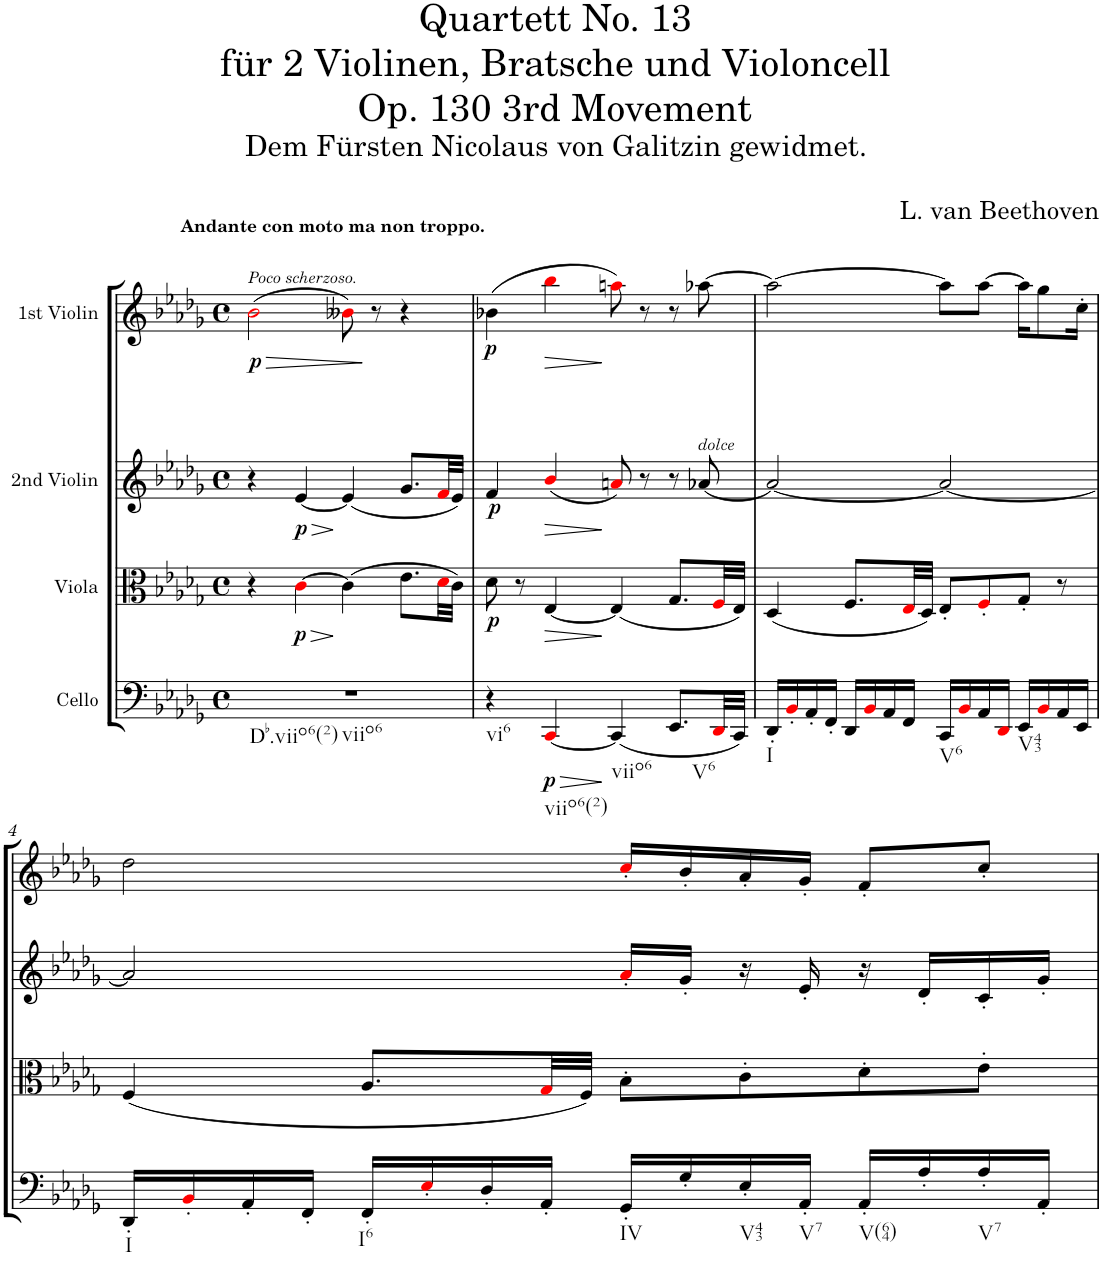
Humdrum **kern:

**kern	**dynam	**kern	**dynam	**kern	**dynam	**kern	**dynam
*part4	*part4	*part3	*part3	*part2	*part2	*part1	*part1
*staff4	*staff4	*staff3	*staff3	*staff2	*staff2	*staff1	*staff1
*I"Cello	*	*I"Viola	*	*I"2nd Violin	*	*I"1st Violin	*
*	*	*I'Vla	*	*I'Vln	*	*I'Vln	*
*clefF4	*	*clefC3	*	*clefG2	*	*clefG2	*
*k[b-e-a-d-g-]	*	*k[b-e-a-d-g-]	*	*k[b-e-a-d-g-]	*	*k[b-e-a-d-g-]	*
*D-:	*	*D-:	*	*D-:	*	*D-:	*
*M4/4	*	*M4/4	*	*M4/4	*	*M4/4	*
*met(c)	*	*met(c)	*	*met(c)	*	*met(c)	*
=1	=1	=1	=1	=1	=1	=1	=1
!	!	!	!	!	!	!LO:TX:a:B:t=Andante con moto ma non troppo.	!
!	!	!	!	!	!	!LO:TX:a:i:t=Poco scherzoso.	!
!LO:TX:b:t=Db.viio6(2)	!	!	!	!	!	!	!
!LO:TX:b:t=viio6	!	!	!	!	!	!	!
!	!	!	!	!	!	!	!LO:HP:b
!	!	!	!	!	!	!	!LO:DY:n=1:b
1r	.	4r	.	4r	.	(2b-i\	> p
!	!	!	!LO:HP:b	!	!LO:HP:b	!	!
!	!	!	!LO:DY:n=1:b	!	!LO:DY:n=1:b	!	!
.	.	[4ci\	> p	[4e-/	> p	.	.
.	.	(4c\]	]	(4e-/]	]	8b--Xi\)	.
.	.	.	.	.	.	8r	]
.	.	8.e-\L	.	8.g-/L	.	4r	.
.	.	32d-i\LL	.	32fi/LL	.	.	.
.	.	32c\JJJ)	.	32e-/JJJ)	.	.	.
=2	=2	=2	=2	=2	=2	=2	=2
!LO:TX:b:t=vi6	!	!	!	!	!	!	!
!	!	!	!LO:DY:b	!	!LO:DY:b	!	!LO:DY:b
4r	.	8d-\	p	4f/	p	(4b-X\	p
.	.	8r	.	.	.	.	.
!LO:TX:b:t=viio6(2)	!	!	!	!	!	!	!
!	!LO:HP:b	!	!LO:HP:b	!	!LO:HP:b	!	!LO:HP:b
!	!LO:DY:n=1:b	!	!	!	!	!	!
[4CCi/	> p	[4E-/	>	(4b-i/	>	4bb-i\	>
!LO:TX:b:t=viio6	!	!	!	!	!	!	!
(4CC/]	]	(4E-/]	]	8ani/)	]	8aani\)	]
.	.	.	.	8r	.	8r	.
!LO:TX:b:t=V6	!	!	!	!	!	!	!
8.EE-/L	.	8.G-/L	.	8r	.	8r	.
!	!	!	!	!	!	!LO:TX:b:i:t=dolce	!
.	.	.	.	[8a-X/	.	[8aa-X\	.
32DD-i/LL	.	32Fi/LL	.	.	.	.	.
32CC/JJJ)	.	32E-/JJJ)	.	.	.	.	.
=3	=3	=3	=3	=3	=3	=3	=3
!LO:TX:b:t=I	!	!	!	!	!	!	!
16DD-'/LL	.	(4D-/	.	2a-/_	.	2aa-\_	.
16BB-'i/	.	.	.	.	.	.	.
16AA-'/	.	.	.	.	.	.	.
16FF'/JJ	.	.	.	.	.	.	.
16DD-/LL	.	8.F/L	.	.	.	.	.
16BB-i/	.	.	.	.	.	.	.
16AA-/	.	.	.	.	.	.	.
16FF/JJ	.	32E-i/LL	.	.	.	.	.
.	.	32D-/JJJ)	.	.	.	.	.
!LO:TX:b:t=V6	!	!	!	!	!	!	!
16CC/LL	.	8E-'/L	.	2a-/_	.	8aa-\L]	.
16BB-i/	.	.	.	.	.	.	.
16AA-/	.	8F'i/	.	.	.	[8aa-\J	.
16DD-i/JJ	.	.	.	.	.	.	.
!LO:TX:b:t=V43	!	!	!	!	!	!	!
16EE-/LL	.	8G-'/J	.	.	.	16aa-\KL]	.
16BB-i/	.	.	.	.	.	8gg-\	.
16AA-/	.	8r	.	.	.	.	.
16EE-/JJ	.	.	.	.	.	16cc'\Jk	.
!!LO:LB:g=z
=4	=4	=4	=4	=4	=4	=4	=4
!LO:TX:b:t=I	!	!	!	!	!	!	!
16DD-'/LL	.	(4F/	.	2a-/]	.	2dd-\	.
16BB-'i/	.	.	.	.	.	.	.
16AA-'/	.	.	.	.	.	.	.
16FF'/JJ	.	.	.	.	.	.	.
!LO:TX:b:t=I6	!	!	!	!	!	!	!
16FF'/LL	.	8.A-/L	.	.	.	.	.
16E-'i/	.	.	.	.	.	.	.
16D-'/	.	.	.	.	.	.	.
16AA-'/JJ	.	32G-i/LL	.	.	.	.	.
.	.	32F/JJJ)	.	.	.	.	.
!LO:TX:b:t=IV	!	!	!	!	!	!	!
16GG-'/LL	.	8B-'\L	.	16a-'i/LL	.	16cc'i/LL	.
16G-'/	.	.	.	16g-'/JJ	.	16b-'/	.
!LO:TX:b:t=V43	!	!	!	!	!	!	!
16E-'/	.	8c'\	.	16r	.	16a-'/	.
!LO:TX:b:t=V7	!	!	!	!	!	!	!
16AA-'/JJ	.	.	.	16e-'/	.	16g-'/JJ	.
!LO:TX:b:t=V(64)	!	!	!	!	!	!	!
16AA-'/LL	.	8d-'\	.	16r	.	8f'/L	.
16A-'/	.	.	.	16d-'/LL	.	.	.
!LO:TX:b:t=V7	!	!	!	!	!	!	!
16A-'/	.	8e-'\J	.	16c'/	.	8cc'/J	.
16AA-'/JJ	.	.	.	16g-'/JJ	.	.	.
=	=	=	=	=	=	=	=
*-	*-	*-	*-	*-	*-	*-	*-
